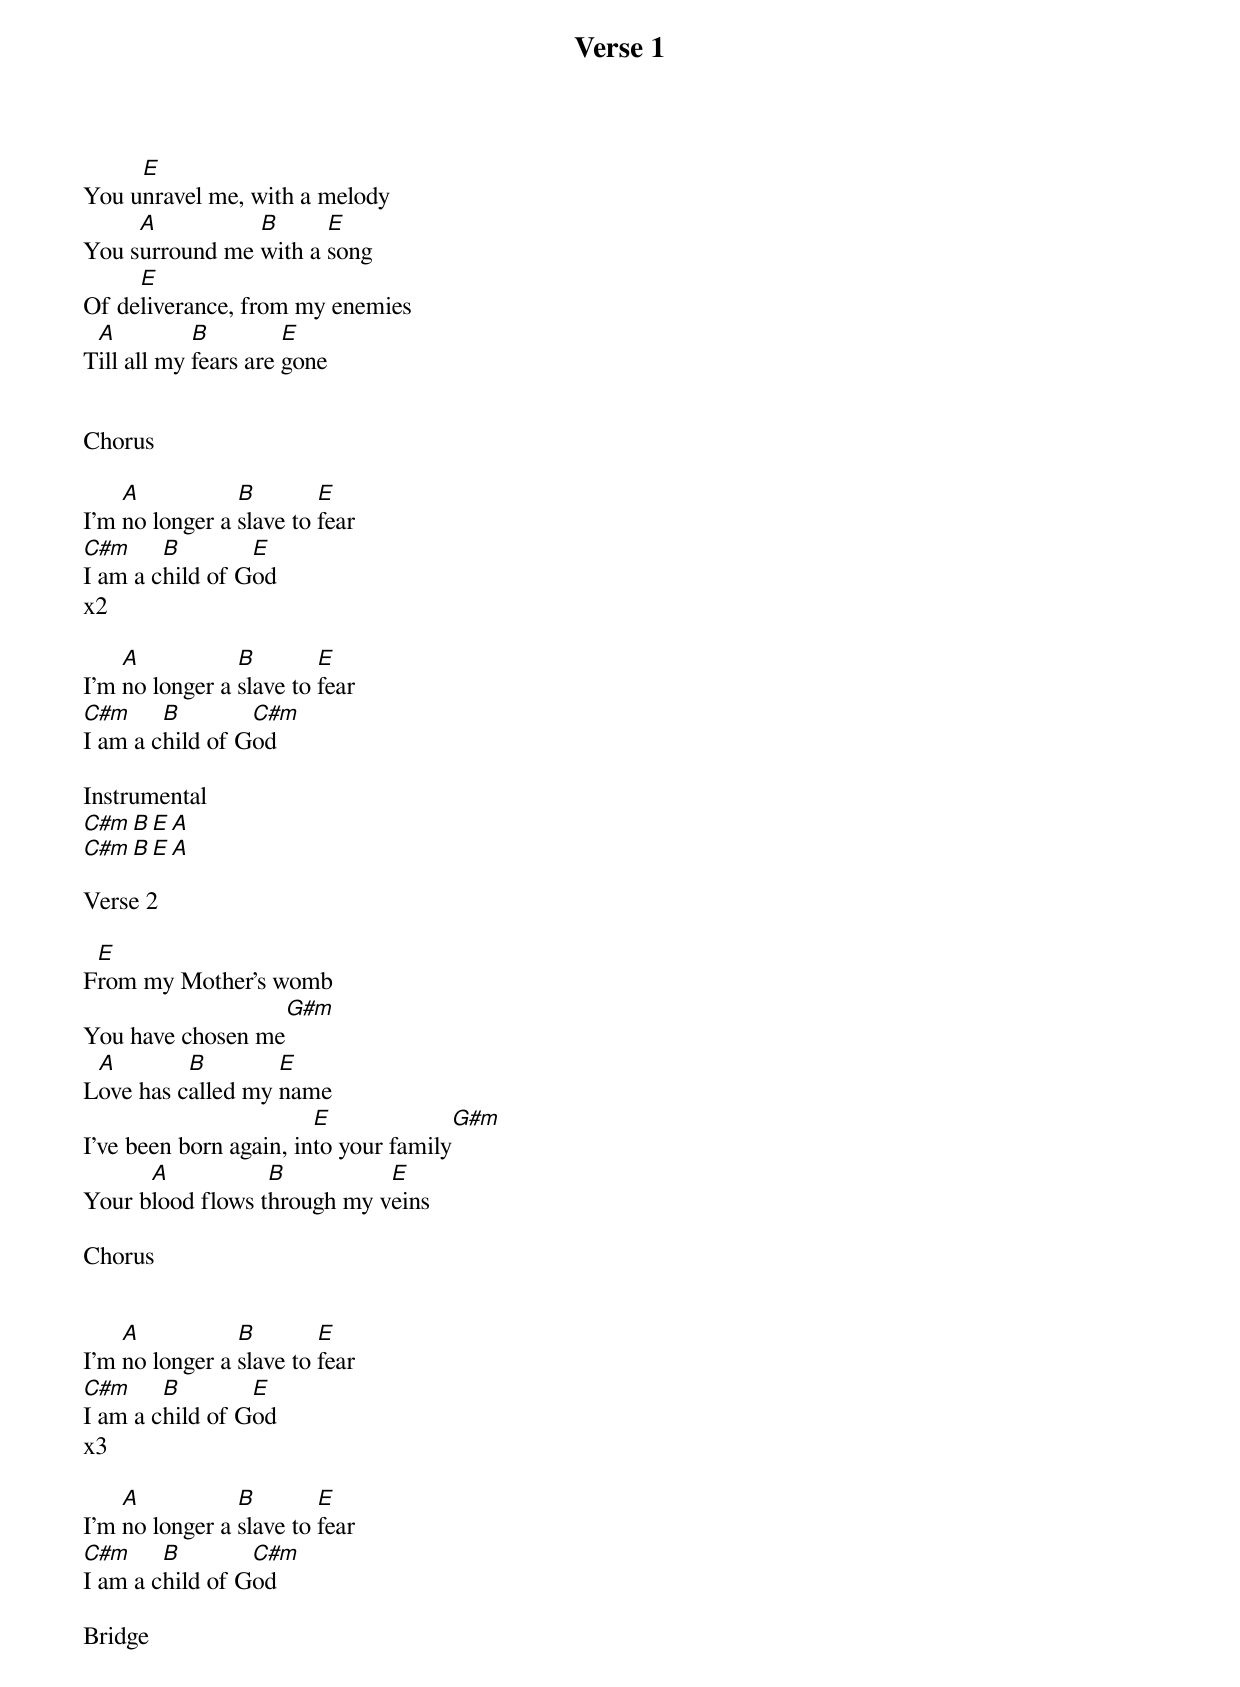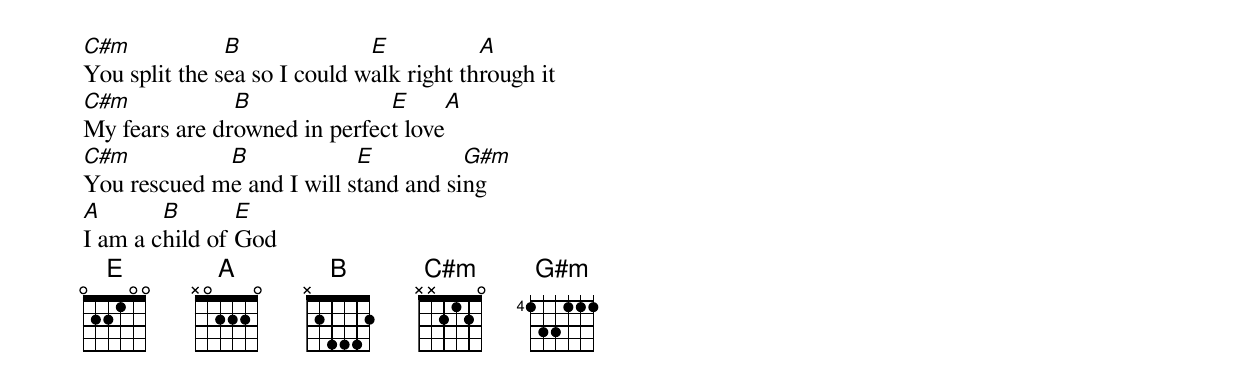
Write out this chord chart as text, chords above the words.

Verse 1

     E
You unravel me, with a melody
     A          B      E
You surround me with a song
     E
Of deliverance, from my enemies
 A          B         E
Till all my fears are gone


Chorus

    A           B        E
I’m no longer a slave to fear
C#m     B        E
I am a child of God
x2

    A           B        E
I’m no longer a slave to fear
C#m     B        C#m
I am a child of God

Instrumental
C#m   B    E    A
C#m   B    E    A

Verse 2

 E
From my Mother’s womb
			G#m
You have chosen me
 A        B        E
Love has called my name
 			E                    G#m
I’ve been born again, into your family
      A           B          E
Your blood flows through my veins

Chorus


    A           B        E
I’m no longer a slave to fear
C#m     B        E
I am a child of God
x3

    A           B        E
I’m no longer a slave to fear
C#m     B        C#m
I am a child of God

Bridge

C#m            B              E           A
You split the sea so I could walk right through it
C#m            B              E           A
My fears are drowned in perfect love
C#m          B             E          G#m
You rescued me and I will stand and sing
A       B       E
I am a child of God
